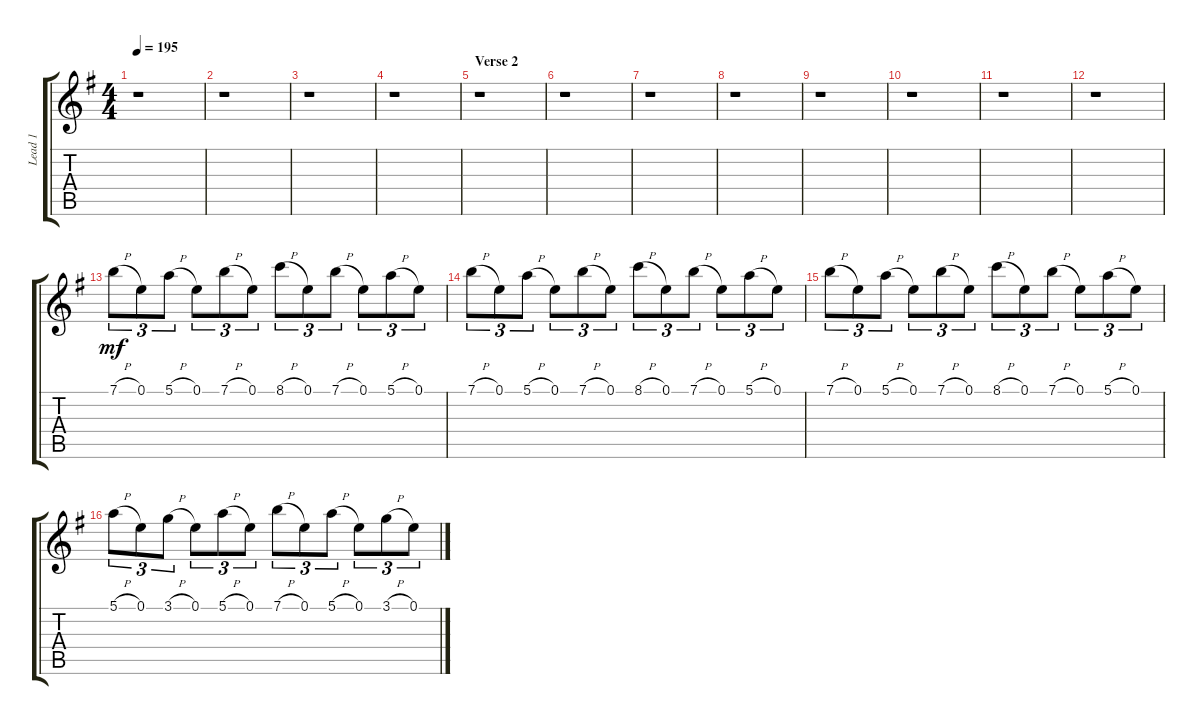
\track ("Lead 1" "Lead 1") {instrument overdrivenguitar}
\staff {score tabs}
\tuning (E4 B3 G3 D3 A2 E2) {hide}
\ts (4 4)
\tempo 195
\clef g2
\ks eminor
r.1{dy mf} |
r.1 |
r.1 |
r.1 |
\section ("" "Verse 2")
r.1 |
r.1 |
r.1 |
r.1 |
r.1 |
r.1 |
r.1 |
r.1 |
7.1{h}.8{tu (3 2)} 0.1.8{tu (3 2)} 5.1{h}.8{tu (3 2)} 0.1.8{tu (3 2)} 7.1{h}.8{tu (3 2)} 0.1.8{tu (3 2)} 8.1{h}.8{tu (3 2)} 0.1.8{tu (3 2)} 7.1{h}.8{tu (3 2)} 0.1.8{tu (3 2)} 5.1{h}.8{tu (3 2)} 0.1.8{tu (3 2)} |
7.1{h}.8{tu (3 2)} 0.1.8{tu (3 2)} 5.1{h}.8{tu (3 2)} 0.1.8{tu (3 2)} 7.1{h}.8{tu (3 2)} 0.1.8{tu (3 2)} 8.1{h}.8{tu (3 2)} 0.1.8{tu (3 2)} 7.1{h}.8{tu (3 2)} 0.1.8{tu (3 2)} 5.1{h}.8{tu (3 2)} 0.1.8{tu (3 2)} |
7.1{h}.8{tu (3 2)} 0.1.8{tu (3 2)} 5.1{h}.8{tu (3 2)} 0.1.8{tu (3 2)} 7.1{h}.8{tu (3 2)} 0.1.8{tu (3 2)} 8.1{h}.8{tu (3 2)} 0.1.8{tu (3 2)} 7.1{h}.8{tu (3 2)} 0.1.8{tu (3 2)} 5.1{h}.8{tu (3 2)} 0.1.8{tu (3 2)} |
5.1{h}.8{tu (3 2)} 0.1.8{tu (3 2)} 3.1{h}.8{tu (3 2)} 0.1.8{tu (3 2)} 5.1{h}.8{tu (3 2)} 0.1.8{tu (3 2)} 7.1{h}.8{tu (3 2)} 0.1.8{tu (3 2)} 5.1{h}.8{tu (3 2)} 0.1.8{tu (3 2)} 3.1{h}.8{tu (3 2)} 0.1.8{tu (3 2)}
